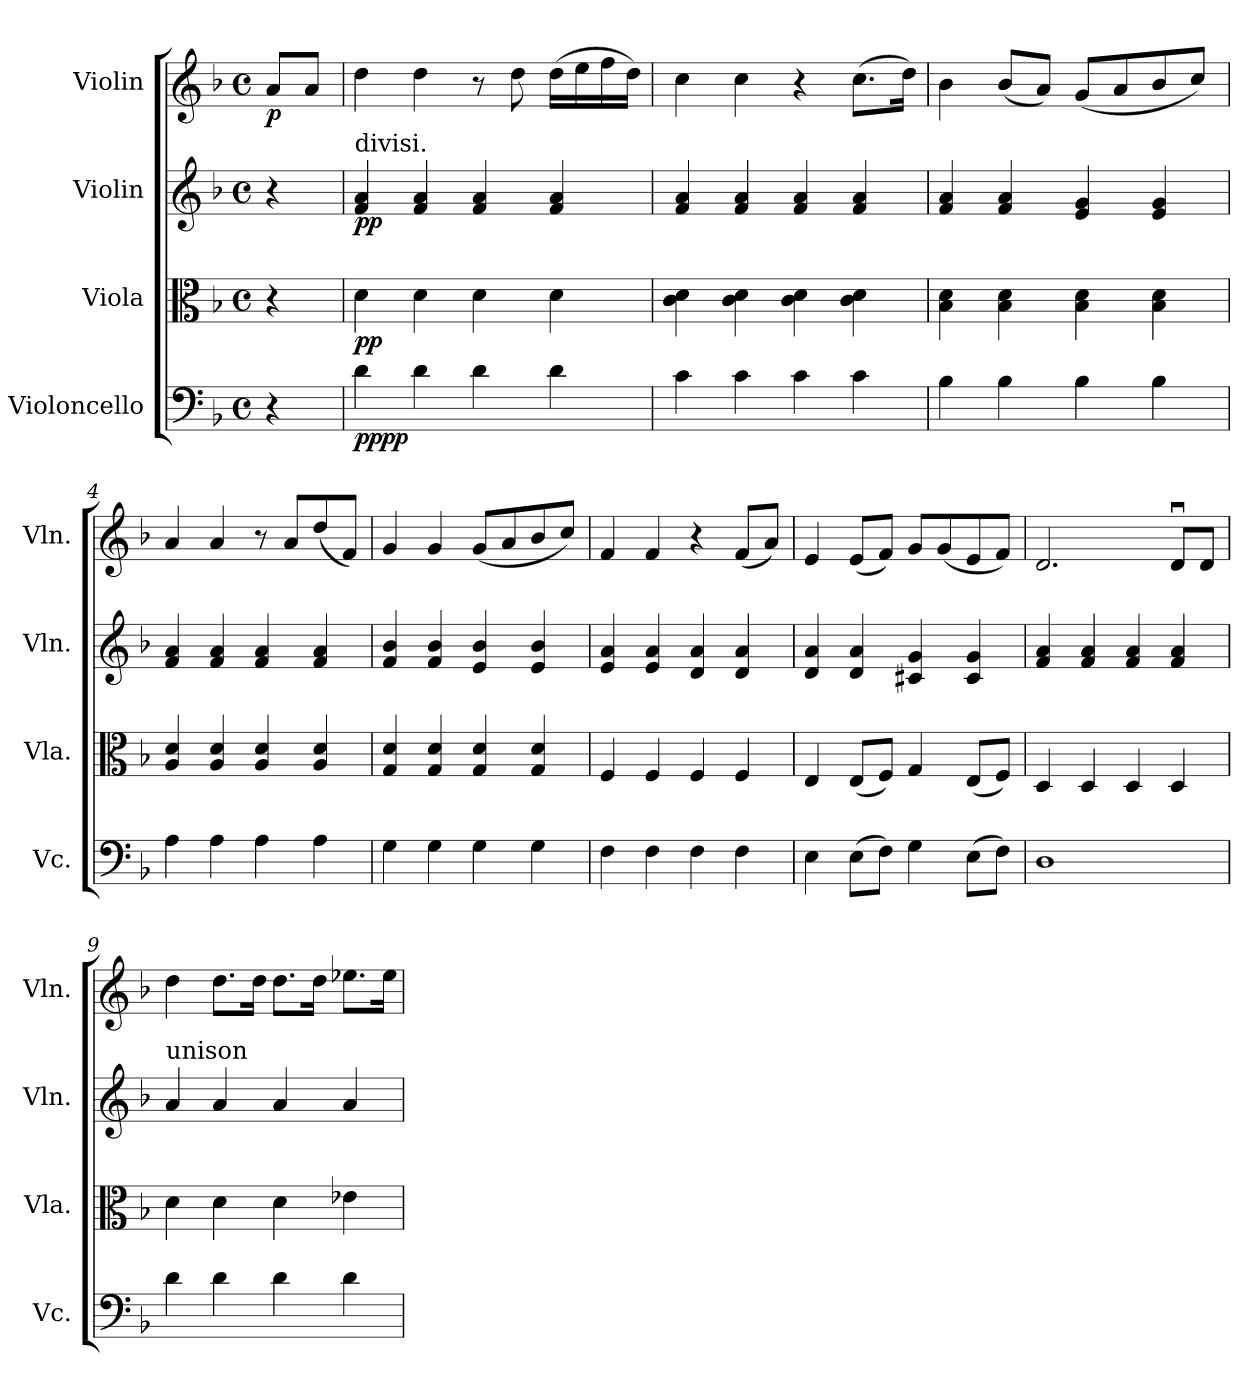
**kern	**dynam	**kern	**dynam	**kern	**dynam	**kern	**dynam
*part4	*part4	*part3	*part3	*part2	*part2	*part1	*part1
*staff4	*staff4	*staff3	*staff3	*staff2	*staff2	*staff1	*staff1
*I"Violoncello	*	*I"Viola	*	*I"Violin	*	*I"Violin	*
*I'Vc.	*	*I'Vla.	*	*I'Vln.	*	*I'Vln.	*
*clefF4	*	*clefC3	*	*clefG2	*	*clefG2	*
*k[b-]	*	*k[b-]	*	*k[b-]	*	*k[b-]	*
*M4/4	*	*M4/4	*	*M4/4	*	*M4/4	*
*met(c)	*	*met(c)	*	*met(c)	*	*met(c)	*
*MM56	*	*MM56	*	*MM56	*	*MM56	*
=	=	=	=	=	=	=	=
!	!	!	!	!	!	!	!LO:DY:b
4r	.	4r	.	4r	.	8a/L	p
.	.	.	.	.	.	8a/J	.
=1	=1	=1	=1	=1	=1	=1	=1
!	!	!	!	!LO:TX:a:t=divisi.	!	!	!
!	!LO:DY:b	!	!	!	!	!	!
!	!LO:DY:n=1:b	!	!LO:DY:b	!	!LO:DY:b	!	!
4d\	pp pp	4d\	pp	4f/ 4a/	pp	4dd\	.
4d\	.	4d\	.	4f/ 4a/	.	4dd\	.
4d\	.	4d\	.	4f/ 4a/	.	8r	.
.	.	.	.	.	.	8dd\	.
4d\	.	4d\	.	4f/ 4a/	.	(16dd\LL	.
.	.	.	.	.	.	16ee\	.
.	.	.	.	.	.	16ff\	.
.	.	.	.	.	.	16dd\JJ)	.
=2	=2	=2	=2	=2	=2	=2	=2
4c\	.	4c\ 4d\	.	4f/ 4a/	.	4cc\	.
4c\	.	4c\ 4d\	.	4f/ 4a/	.	4cc\	.
4c\	.	4c\ 4d\	.	4f/ 4a/	.	4r	.
4c\	.	4c\ 4d\	.	4f/ 4a/	.	(8.cc\L	.
.	.	.	.	.	.	16dd\Jk)	.
=3	=3	=3	=3	=3	=3	=3	=3
4B-\	.	4B-\ 4d\	.	4f/ 4a/	.	4b-\	.
4B-\	.	4B-\ 4d\	.	4f/ 4a/	.	(8b-/L	.
.	.	.	.	.	.	8a/J)	.
4B-\	.	4B-\ 4d\	.	4e/ 4g/	.	(8g/L	.
.	.	.	.	.	.	8a/	.
4B-\	.	4B-\ 4d\	.	4e/ 4g/	.	8b-/	.
.	.	.	.	.	.	8cc/J)	.
=4	=4	=4	=4	=4	=4	=4	=4
4A\	.	4A/ 4d/	.	4f/ 4a/	.	4a/	.
4A\	.	4A/ 4d/	.	4f/ 4a/	.	4a/	.
4A\	.	4A/ 4d/	.	4f/ 4a/	.	8r	.
.	.	.	.	.	.	8a/L	.
4A\	.	4A/ 4d/	.	4f/ 4a/	.	(8dd/	.
.	.	.	.	.	.	8f/J)	.
!!LO:LB:g=z
=5	=5	=5	=5	=5	=5	=5	=5
4G\	.	4G/ 4d/	.	4f/ 4b-/	.	4g/	.
4G\	.	4G/ 4d/	.	4f/ 4b-/	.	4g/	.
4G\	.	4G/ 4d/	.	4e/ 4b-/	.	(8g/L	.
.	.	.	.	.	.	8a/	.
4G\	.	4G/ 4d/	.	4e/ 4b-/	.	8b-/	.
.	.	.	.	.	.	8cc/J)	.
=6	=6	=6	=6	=6	=6	=6	=6
4F\	.	4F/	.	4e/ 4a/	.	4f/	.
4F\	.	4F/	.	4e/ 4a/	.	4f/	.
4F\	.	4F/	.	4d/ 4a/	.	4r	.
4F\	.	4F/	.	4d/ 4a/	.	(8f/L	.
.	.	.	.	.	.	8a/J)	.
=7	=7	=7	=7	=7	=7	=7	=7
4E\	.	4E/	.	4d/ 4a/	.	4e/	.
(8E\L	.	(8E/L	.	4d/ 4a/	.	(8e/L	.
8F\J)	.	8F/J)	.	.	.	8f/J)	.
4G\	.	4G/	.	4c#X/ 4g/	.	8g/L	.
.	.	.	.	.	.	(8g/	.
(8E\L	.	(8E/L	.	4c#/ 4g/	.	8e/	.
8F\J)	.	8F/J)	.	.	.	8f/J)	.
=8	=8	=8	=8	=8	=8	=8	=8
1D	.	4D/	.	4f/ 4a/	.	2.d/	.
.	.	4D/	.	4f/ 4a/	.	.	.
.	.	4D/	.	4f/ 4a/	.	.	.
.	.	4D/	.	4f/ 4a/	.	8du/L	.
.	.	.	.	.	.	8d/J	.
=9	=9	=9	=9	=9	=9	=9	=9
!	!	!	!	!LO:TX:a:t=unison	!	!	!
4d\	.	4d\	.	4a/	.	4dd\	.
4d\	.	4d\	.	4a/	.	8.dd\L	.
.	.	.	.	.	.	16dd\Jk	.
4d\	.	4d\	.	4a/	.	8.dd\L	.
.	.	.	.	.	.	16dd\Jk	.
4d\	.	4e-X\	.	4a/	.	8.ee-X\L	.
.	.	.	.	.	.	16ee-\Jk	.
=	=	=	=	=	=	=	=
*-	*-	*-	*-	*-	*-	*-	*-
